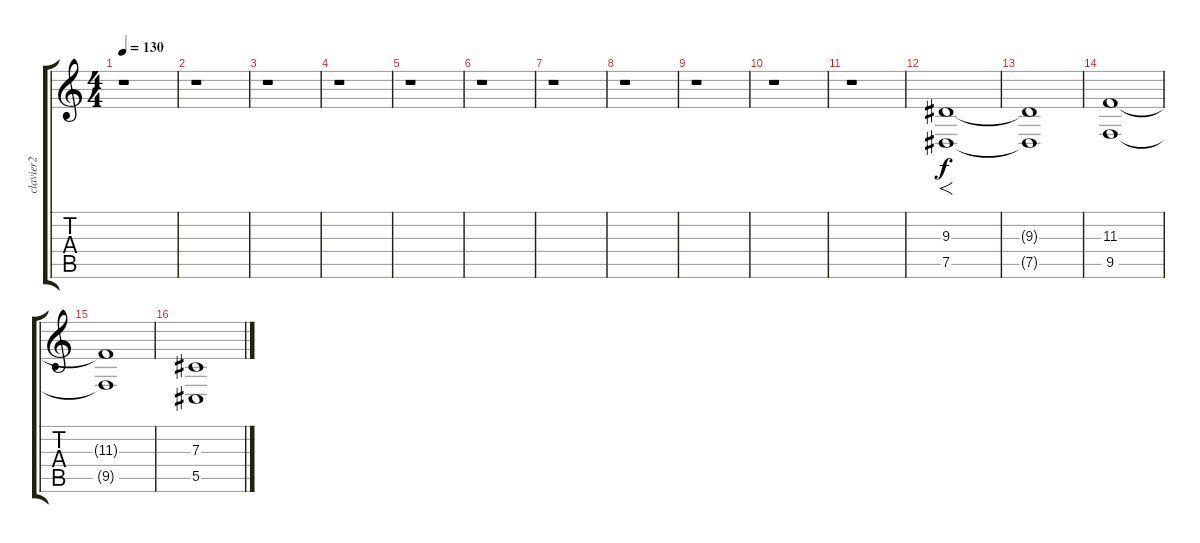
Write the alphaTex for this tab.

\track ("clavier2" "clavier2") {instrument lead1square}
\staff {score tabs}
\tuning (Eb4 Bb3 Gb3 Db3 Ab2 Eb2) {hide}
\ts (4 4)
\tempo 130
\clef g2
\ks c
r.1{dy f} |
r.1 |
r.1 |
r.1 |
r.1 |
r.1 |
r.1 |
r.1 |
r.1 |
r.1 |
r.1 |
(9.3 7.5).1{f} |
(9.3{t} 7.5{t}).1 |
(11.3 9.5).1 |
(11.3{t} 9.5{t}).1 |
(7.3 5.5).1
